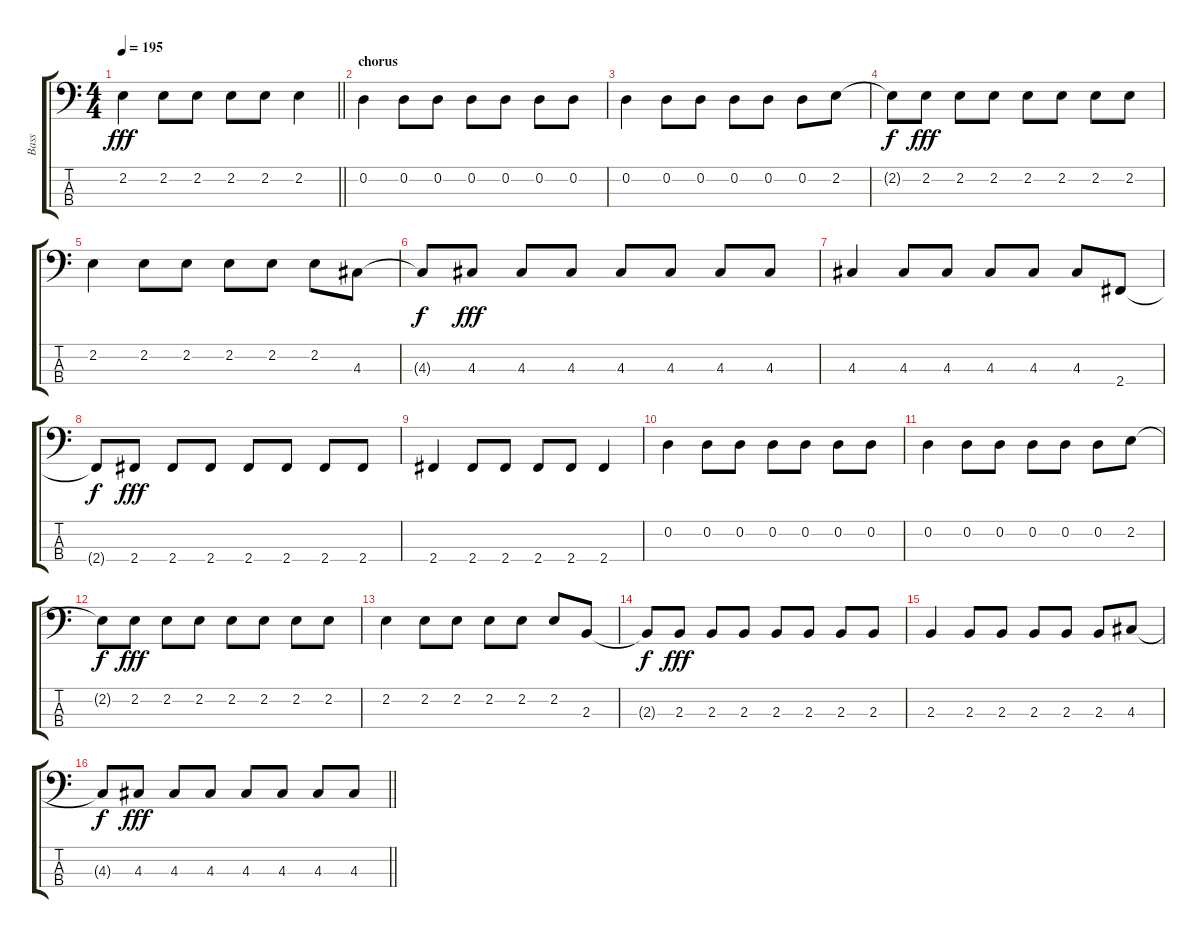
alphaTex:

\track ("Bass" "Bass") {instrument electricbassfinger}
\staff {score tabs}
\tuning (G2 D2 A1 E1) {hide}
\ts (4 4)
\tempo 195
\clef f4
\barLineRight lightlight
\ks c
2.2.4{dy fff} 2.2.8 2.2.8 2.2.8 2.2.8 2.2.4 |
\section ("" "chorus")
0.2.4 0.2.8 0.2.8 0.2.8 0.2.8 0.2.8 0.2.8 |
0.2.4 0.2.8 0.2.8 0.2.8 0.2.8 0.2.8 2.2.8 |
2.2{t}.8{dy f} 2.2.8{dy fff} 2.2.8 2.2.8 2.2.8 2.2.8 2.2.8 2.2.8 |
2.2.4 2.2.8 2.2.8 2.2.8 2.2.8 2.2.8 4.3.8 |
4.3{t}.8{dy f} 4.3.8{dy fff} 4.3.8 4.3.8 4.3.8 4.3.8 4.3.8 4.3.8 |
4.3.4 4.3.8 4.3.8 4.3.8 4.3.8 4.3.8 2.4.8 |
2.4{t}.8{dy f} 2.4.8{dy fff} 2.4.8 2.4.8 2.4.8 2.4.8 2.4.8 2.4.8 |
2.4.4 2.4.8 2.4.8 2.4.8 2.4.8 2.4.4 |
0.2.4 0.2.8 0.2.8 0.2.8 0.2.8 0.2.8 0.2.8 |
0.2.4 0.2.8 0.2.8 0.2.8 0.2.8 0.2.8 2.2.8 |
2.2{t}.8{dy f} 2.2.8{dy fff} 2.2.8 2.2.8 2.2.8 2.2.8 2.2.8 2.2.8 |
2.2.4 2.2.8 2.2.8 2.2.8 2.2.8 2.2.8 2.3.8 |
2.3{t}.8{dy f} 2.3.8{dy fff} 2.3.8 2.3.8 2.3.8 2.3.8 2.3.8 2.3.8 |
2.3.4 2.3.8 2.3.8 2.3.8 2.3.8 2.3.8 4.3.8 |
\barLineRight lightlight
4.3{t}.8{dy f} 4.3.8{dy fff} 4.3.8 4.3.8 4.3.8 4.3.8 4.3.8 4.3.8
